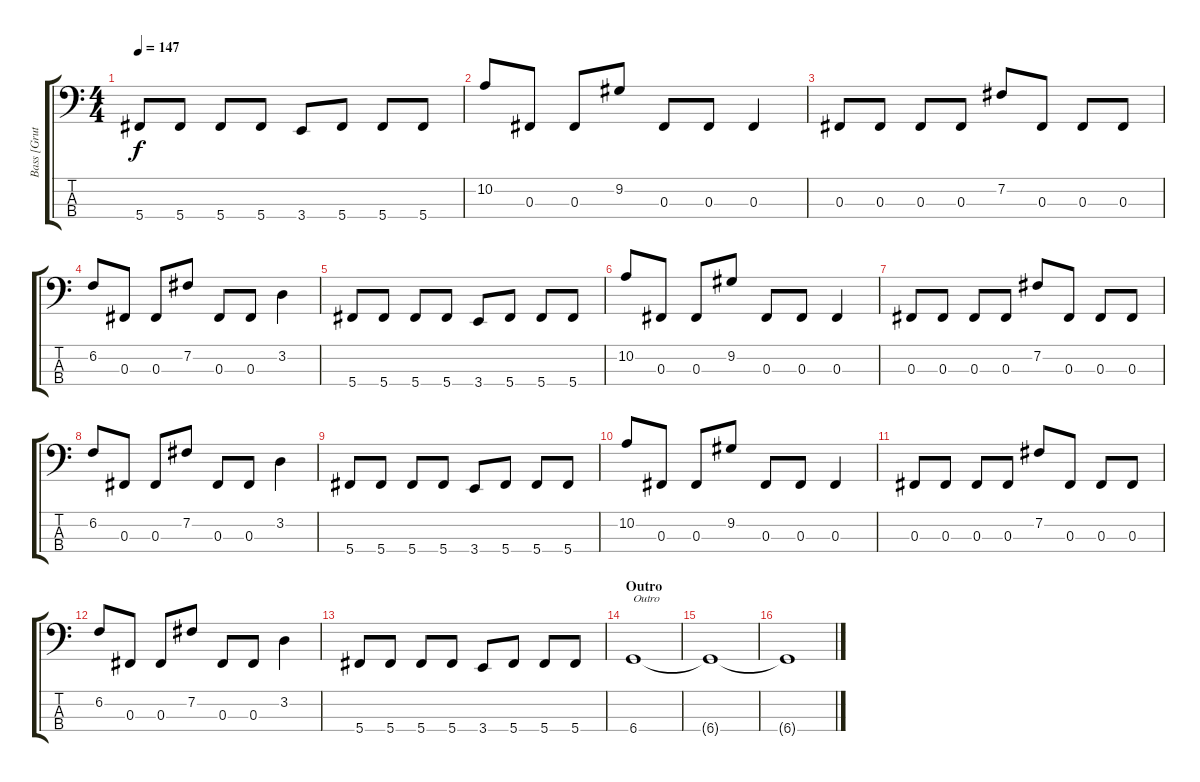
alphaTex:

\track ("Bass [Grutle Kjellsson]" "Bass [Grut") {instrument electricbasspick}
\staff {score tabs}
\tuning (E2 B1 Gb1 Db1) {hide}
\ts (4 4)
\tempo 147
\clef f4
\ks c
5.4.8{dy f} 5.4.8 5.4.8 5.4.8 3.4.8 5.4.8 5.4.8 5.4.8 |
10.2.8 0.3.8 0.3.8 9.2.8 0.3.8 0.3.8 0.3.4 |
0.3.8 0.3.8 0.3.8 0.3.8 7.2.8 0.3.8 0.3.8 0.3.8 |
6.2.8 0.3.8 0.3.8 7.2.8 0.3.8 0.3.8 3.2.4 |
5.4.8 5.4.8 5.4.8 5.4.8 3.4.8 5.4.8 5.4.8 5.4.8 |
10.2.8 0.3.8 0.3.8 9.2.8 0.3.8 0.3.8 0.3.4 |
0.3.8 0.3.8 0.3.8 0.3.8 7.2.8 0.3.8 0.3.8 0.3.8 |
6.2.8 0.3.8 0.3.8 7.2.8 0.3.8 0.3.8 3.2.4 |
5.4.8 5.4.8 5.4.8 5.4.8 3.4.8 5.4.8 5.4.8 5.4.8 |
10.2.8 0.3.8 0.3.8 9.2.8 0.3.8 0.3.8 0.3.4 |
0.3.8 0.3.8 0.3.8 0.3.8 7.2.8 0.3.8 0.3.8 0.3.8 |
6.2.8 0.3.8 0.3.8 7.2.8 0.3.8 0.3.8 3.2.4 |
5.4.8 5.4.8 5.4.8 5.4.8 3.4.8 5.4.8 5.4.8 5.4.8 |
\section ("" "Outro")
6.4.1{txt "Outro"} |
6.4{t}.1 |
6.4{t}.1
